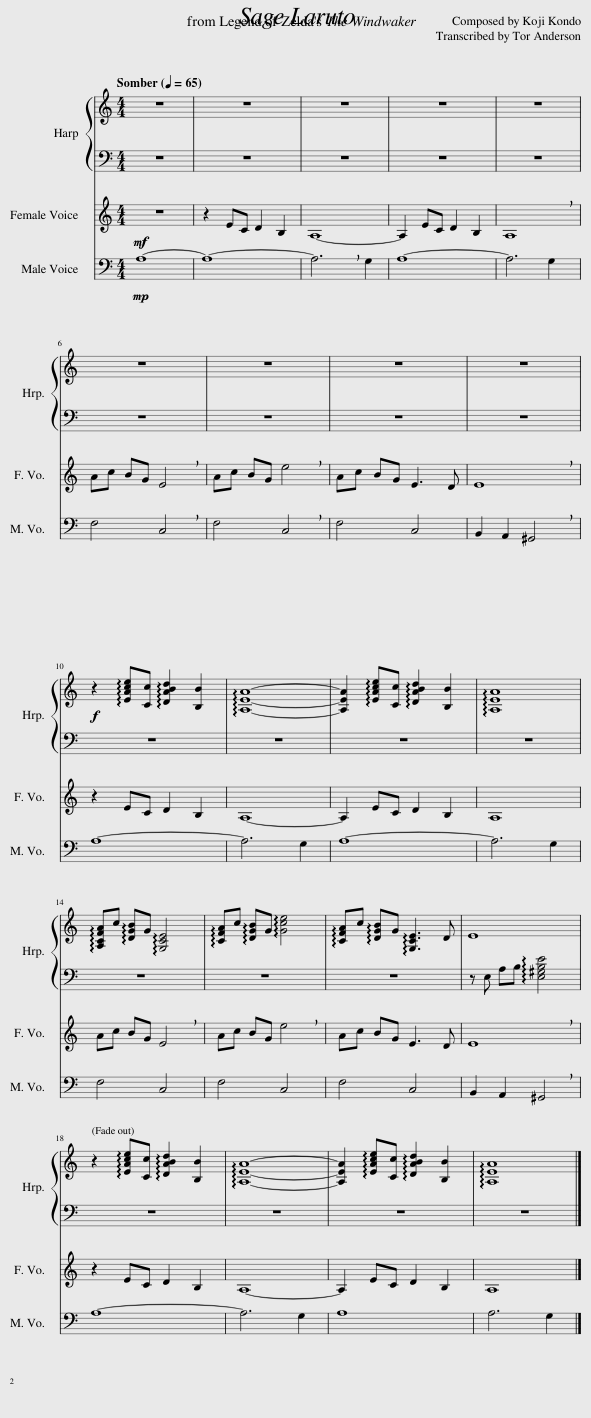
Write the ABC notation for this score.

X:1
%%score { 1 | 2 } 3 4
L:1/8
Q:1/4=65
M:4/4
I:linebreak $
K:C
V:1 treble
V:2 bass
V:3 treble
V:4 bass
V:1
 z8 | z8 | z8 | z8 | z8 |$ %5
[Q:1/4=70] z8 | z8 | z8 | z8 |$!f! z2 !arpeggio![EAce][Cc] !arpeggio![DABd]2 [B,B]2 | %10
 !arpeggio![A,EA]8- | [A,EA]2 !arpeggio![EAce][Cc] !arpeggio![DABd]2 [B,B]2 | !arpeggio![A,EA]8 |$ !arpeggio![A,CFA]c !arpeggio![DGB]G !arpeggio![G,CE]4 | !arpeggio![CFA]c !arpeggio![DGB]G !arpeggio![Gce]4 | %15
 !arpeggio![CFA]c !arpeggio![DGB]G !arpeggio![G,CE]3 D | E8 |$!mf!!>(! z2 !arpeggio![EAce][Cc] !arpeggio![DABd]2 [B,B]2!>)! |!mp!!>(! !arpeggio![A,EA]8-!>)! | [A,EA]2!p!!>(! !arpeggio![EAce][Cc] !arpeggio![DABd]2 [B,B]2!>)! | %20
!pp!!>(! !arpeggio![A,EA]8!>)! |] %21
V:2
 z8 | z8 | z8 | z8 | z8 |$ %5
 z8 | z8 | z8 | z8 |$ z8 | %10
 z8 | z8 | z8 |$ z8 | z8 | %15
 z8 | z E, A,B, !arpeggio![E,^G,B,E]4 |$ z8 | z8 | z8 | %20
 z8 |] %21
V:3
!mf! z8 | z2 EC D2 B,2 | A,8- | A,2 EC D2 B,2 | !breath!A,8 |$ %5
 Ac BG !breath!E4 | Ac BG !breath!e4 | Ac BG E3 D | !breath!E8 |$ z2 EC D2 B,2 | %10
 A,8- | A,2 EC D2 B,2 | A,8 |$ Ac BG !breath!E4 | Ac BG !breath!e4 | %15
 Ac BG E3 D | !breath!E8 |$!mf!!>(! z2 EC D2 B,2!>)! |!mp!!>(! A,8-!>)! | A,2!p!!>(! EC D2 B,2!>)! | %20
!pp!!>(! A,8!>)! |] %21
V:4
!mp! A,8- | A,8- | !breath!A,6 G,2 | A,8- | A,6 G,2 |$ %5
 F,4 !breath!C,4 | F,4 !breath!C,4 | F,4 C,4 | B,,2 A,,2 !breath!^G,,4 |$ A,8- | %10
 A,6 G,2 | A,8- | A,6 G,2 |$ F,4 C,4 | F,4 C,4 | %15
 F,4 C,4 | B,,2 A,,2 !breath!^G,,4 |$!>(! A,8-!>)! |!mp!!>(! A,6 G,2!>)! |!p!!>(! A,8!>)! | %20
!pp!!>(! A,6 G,2!>)! |] %21
